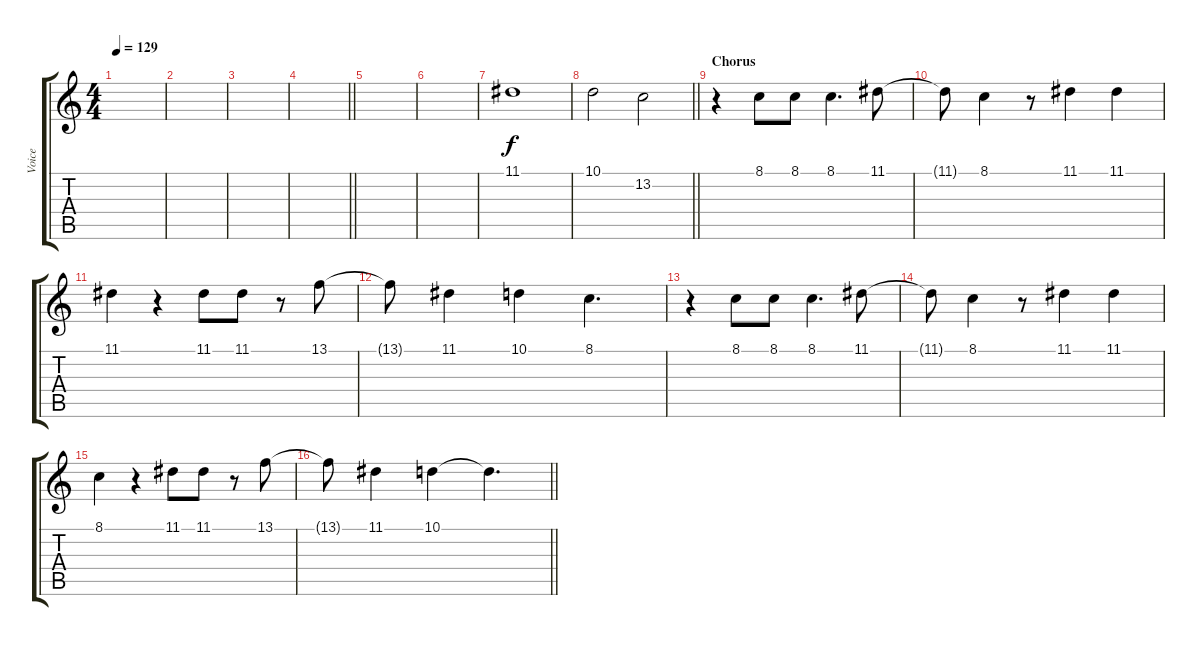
\track ("Voice" "Voice") {instrument lead3calliope}
\staff {score tabs}
\tuning (E4 B3 G3 D3 A2 E2) {hide}
\ts (4 4)
\tempo 129
\clef g2
\ks c
|
|
|
\barLineRight lightlight
|
|
|
11.1.1 |
\barLineRight lightlight
10.1.2 13.2.2 |
\section ("" "Chorus")
r.4 8.1.8{volume 13 balance 8} 8.1.8 8.1.4{d} 11.1.8 |
11.1{t}.8 8.1.4 r.8 11.1.4 11.1.4 |
11.1.4 r.4 11.1.8 11.1.8 r.8 13.1.8 |
13.1{t}.8 11.1.4 10.1.4 8.1.4{d} |
r.4 8.1.8 8.1.8 8.1.4{d} 11.1.8 |
11.1{t}.8 8.1.4 r.8 11.1.4 11.1.4 |
8.1.4 r.4 11.1.8 11.1.8 r.8 13.1.8 |
\barLineRight lightlight
13.1{t}.8 11.1.4 10.1.4 10.1{t}.4{d}
